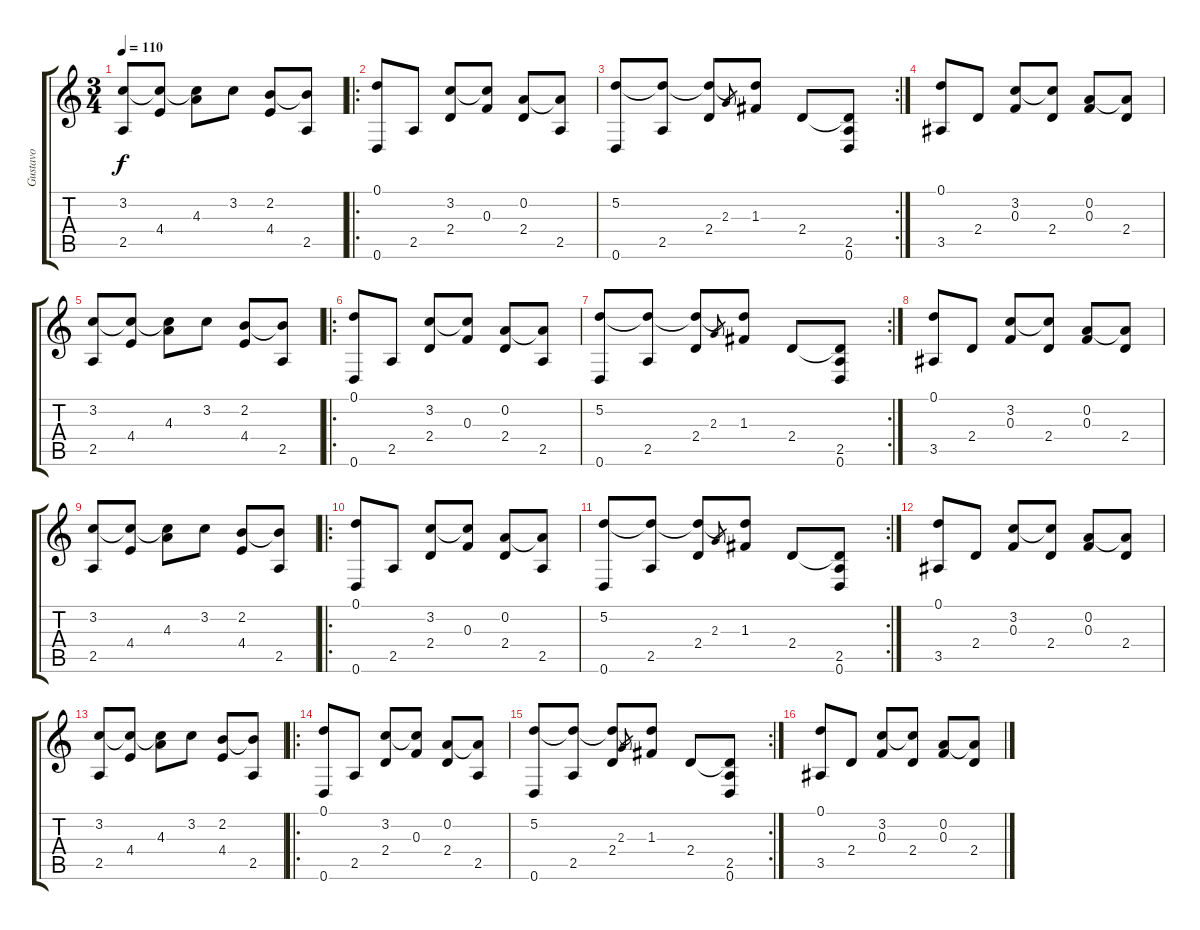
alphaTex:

\track ("Gustavo" "Gustavo") {instrument acousticguitarnylon}
\staff {score tabs}
\tuning (D4 A3 F3 C3 G2 D2) {hide}
\ts (3 4)
\tempo 110
\clef g2
\ks c
(3.2 2.5).8{dy f} (3.2{t} 4.4).8 (3.2{t} 4.3).8 3.2.8 (2.2 4.4).8 (2.2{t} 2.5).8 |
\ro
(0.1 0.6).8 2.5.8 (3.2 2.4).8 (3.2{t} 0.3).8 (0.2 2.4).8 (0.2{t} 2.5).8 |
\rc 2
(5.2 0.6).8 (5.2{t} 2.5).8 (5.2{t} 2.4).8 2.3.8{gr} (5.2{t} 1.3).8 2.4.8 (2.4{t} 2.5 0.6).8 |
(0.1 3.5).8 2.4.8 (3.2 0.3).8 (3.2{t} 2.4).8 (0.2 0.3).8 (0.2{t} 2.4).8 |
(3.2 2.5).8 (3.2{t} 4.4).8 (3.2{t} 4.3).8 3.2.8 (2.2 4.4).8 (2.2{t} 2.5).8 |
\ro
(0.1 0.6).8 2.5.8 (3.2 2.4).8 (3.2{t} 0.3).8 (0.2 2.4).8 (0.2{t} 2.5).8 |
\rc 2
(5.2 0.6).8 (5.2{t} 2.5).8 (5.2{t} 2.4).8 2.3.8{gr} (5.2{t} 1.3).8 2.4.8 (2.4{t} 2.5 0.6).8 |
(0.1 3.5).8 2.4.8 (3.2 0.3).8 (3.2{t} 2.4).8 (0.2 0.3).8 (0.2{t} 2.4).8 |
(3.2 2.5).8 (3.2{t} 4.4).8 (3.2{t} 4.3).8 3.2.8 (2.2 4.4).8 (2.2{t} 2.5).8 |
\ro
(0.1 0.6).8 2.5.8 (3.2 2.4).8 (3.2{t} 0.3).8 (0.2 2.4).8 (0.2{t} 2.5).8 |
\rc 2
(5.2 0.6).8 (5.2{t} 2.5).8 (5.2{t} 2.4).8 2.3.8{gr} (5.2{t} 1.3).8 2.4.8 (2.4{t} 2.5 0.6).8 |
(0.1 3.5).8 2.4.8 (3.2 0.3).8 (3.2{t} 2.4).8 (0.2 0.3).8 (0.2{t} 2.4).8 |
(3.2 2.5).8 (3.2{t} 4.4).8 (3.2{t} 4.3).8 3.2.8 (2.2 4.4).8 (2.2{t} 2.5).8 |
\ro
(0.1 0.6).8 2.5.8 (3.2 2.4).8 (3.2{t} 0.3).8 (0.2 2.4).8 (0.2{t} 2.5).8 |
\rc 2
(5.2 0.6).8 (5.2{t} 2.5).8 (5.2{t} 2.4).8 2.3.8{gr} (5.2{t} 1.3).8 2.4.8 (2.4{t} 2.5 0.6).8 |
(0.1 3.5).8 2.4.8 (3.2 0.3).8 (3.2{t} 2.4).8 (0.2 0.3).8 (0.2{t} 2.4).8
